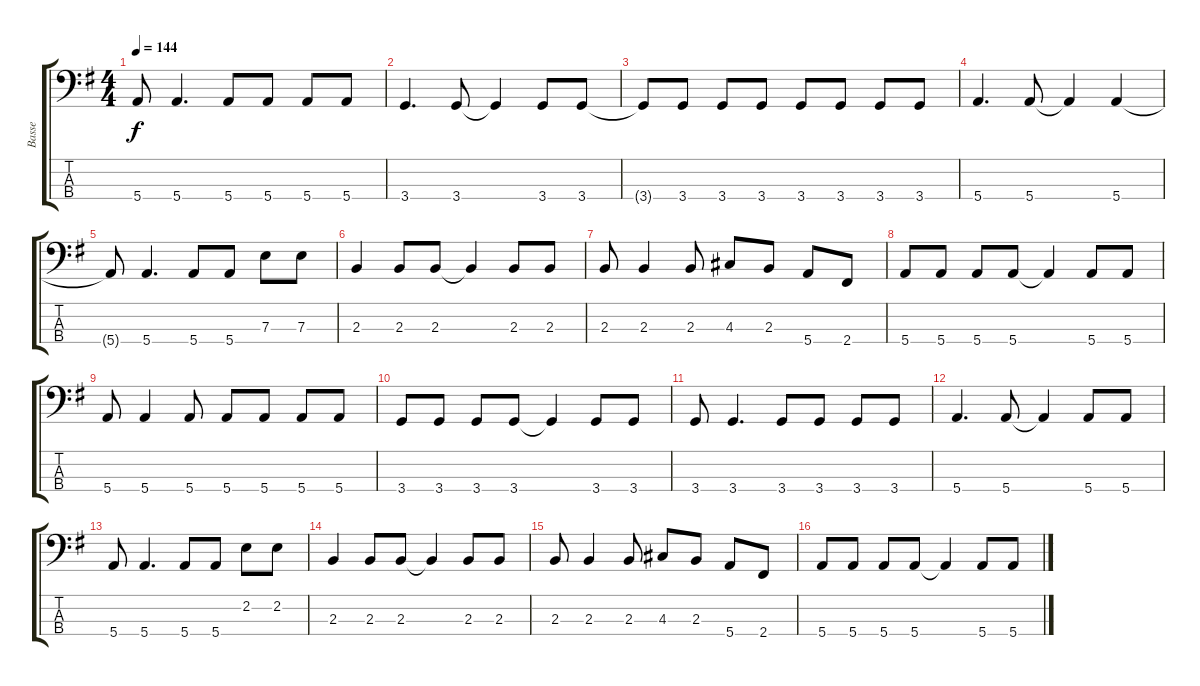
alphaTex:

\track ("Basse" "Basse") {instrument electricbassfinger}
\staff {score tabs}
\tuning (G2 D2 A1 E1) {hide}
\ts (4 4)
\tempo 144
\clef f4
\ks g
5.4{t}.8{dy f} 5.4.4{d} 5.4.8 5.4.8 5.4.8 5.4.8 |
3.4.4{d} 3.4.8 3.4{t}.4 3.4.8 3.4.8 |
3.4{t}.8 3.4.8 3.4.8 3.4.8 3.4.8 3.4.8 3.4.8 3.4.8 |
5.4.4{d} 5.4.8 5.4{t}.4 5.4.4 |
5.4{t}.8 5.4.4{d} 5.4.8 5.4.8 7.3.8 7.3.8 |
2.3.4 2.3.8 2.3.8 2.3{t}.4 2.3.8 2.3.8 |
2.3.8 2.3.4 2.3.8 4.3.8 2.3.8 5.4.8 2.4.8 |
5.4.8 5.4.8 5.4.8 5.4.8 5.4{t}.4 5.4.8 5.4.8 |
5.4.8 5.4.4 5.4.8 5.4.8 5.4.8 5.4.8 5.4.8 |
3.4.8 3.4.8 3.4.8 3.4.8 3.4{t}.4 3.4.8 3.4.8 |
3.4.8 3.4.4{d} 3.4.8 3.4.8 3.4.8 3.4.8 |
5.4.4{d} 5.4.8 5.4{t}.4 5.4.8 5.4.8 |
5.4.8 5.4.4{d} 5.4.8 5.4.8 2.2.8 2.2.8 |
2.3.4 2.3.8 2.3.8 2.3{t}.4 2.3.8 2.3.8 |
2.3.8 2.3.4 2.3.8 4.3.8 2.3.8 5.4.8 2.4.8 |
5.4.8 5.4.8 5.4.8 5.4.8 5.4{t}.4 5.4.8 5.4.8
